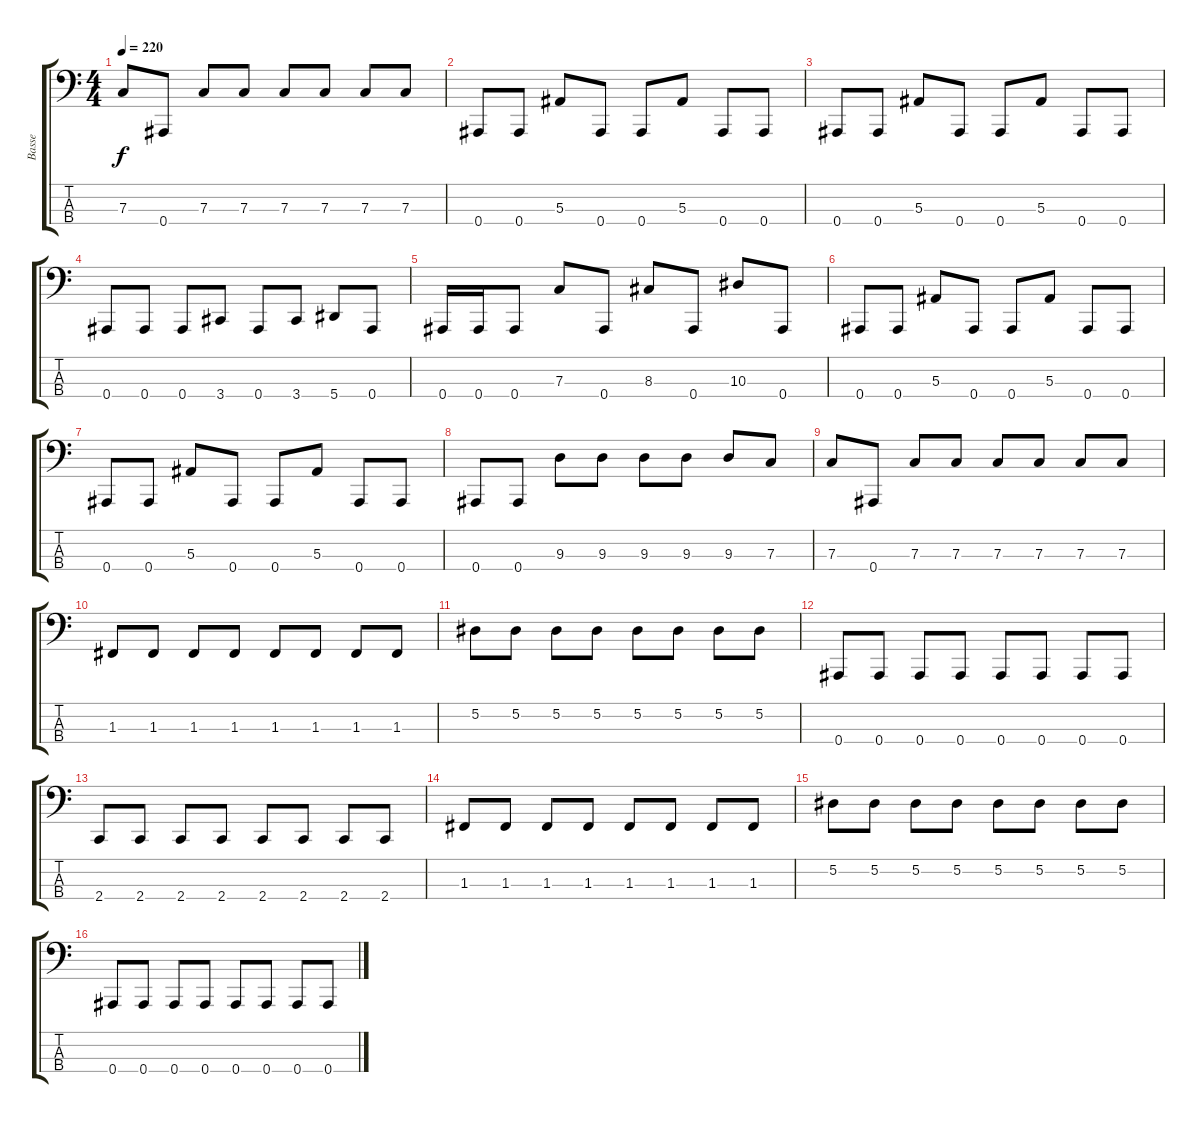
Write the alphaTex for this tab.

\track ("Basse" "Basse") {instrument slapbass1}
\staff {score tabs}
\tuning (Eb2 Bb1 F1 Bb0) {hide}
\ts (4 4)
\tempo 220
\clef f4
\ks c
7.3.8{dy f} 0.4.8 7.3.8 7.3.8 7.3.8 7.3.8 7.3.8 7.3.8 |
0.4.8 0.4.8 5.3.8 0.4.8 0.4.8 5.3.8 0.4.8 0.4.8 |
0.4.8 0.4.8 5.3.8 0.4.8 0.4.8 5.3.8 0.4.8 0.4.8 |
0.4.8 0.4.8 0.4.8 3.4.8 0.4.8 3.4.8 5.4.8 0.4.8 |
0.4.16 0.4.16 0.4.8 7.3.8 0.4.8 8.3.8 0.4.8 10.3.8 0.4.8 |
0.4.8 0.4.8 5.3.8 0.4.8 0.4.8 5.3.8 0.4.8 0.4.8 |
0.4.8 0.4.8 5.3.8 0.4.8 0.4.8 5.3.8 0.4.8 0.4.8 |
0.4.8 0.4.8 9.3.8 9.3.8 9.3.8 9.3.8 9.3.8 7.3.8 |
7.3.8 0.4.8 7.3.8 7.3.8 7.3.8 7.3.8 7.3.8 7.3.8 |
1.3.8 1.3.8 1.3.8 1.3.8 1.3.8 1.3.8 1.3.8 1.3.8 |
5.2.8 5.2.8 5.2.8 5.2.8 5.2.8 5.2.8 5.2.8 5.2.8 |
0.4.8 0.4.8 0.4.8 0.4.8 0.4.8 0.4.8 0.4.8 0.4.8 |
2.4.8 2.4.8 2.4.8 2.4.8 2.4.8 2.4.8 2.4.8 2.4.8 |
1.3.8 1.3.8 1.3.8 1.3.8 1.3.8 1.3.8 1.3.8 1.3.8 |
5.2.8 5.2.8 5.2.8 5.2.8 5.2.8 5.2.8 5.2.8 5.2.8 |
0.4.8 0.4.8 0.4.8 0.4.8 0.4.8 0.4.8 0.4.8 0.4.8
